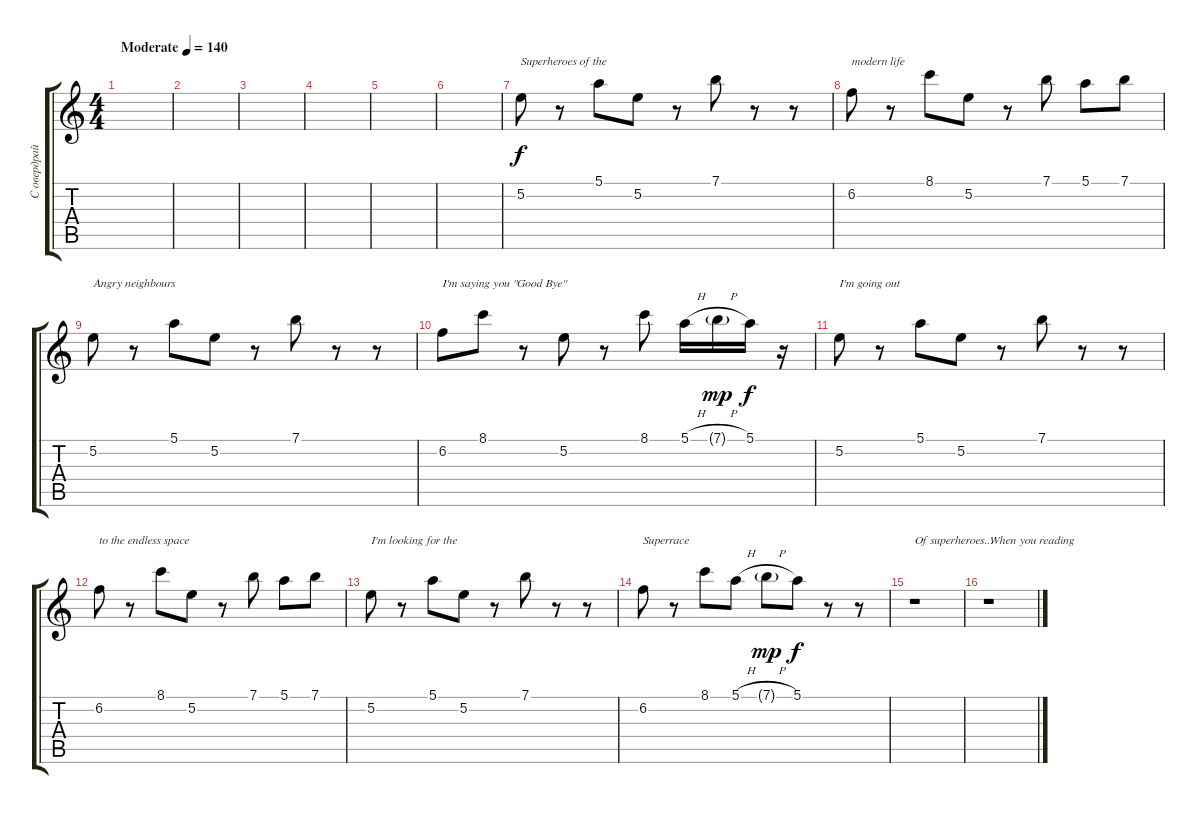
\track ("С овердрайвом соло" "С овердрай") {instrument overdrivenguitar}
\staff {score tabs}
\tuning (E4 B3 G3 D3 A2 E2) {hide}
\ts (4 4)
\tempo (140 "Moderate")
\clef g2
\ks c
|
|
|
|
|
|
5.2.8{txt "Superheroes of the"} r.8 5.1.8 5.2.8 r.8 7.1.8 r.8 r.8 |
6.2.8{txt "modern life"} r.8 8.1.8 5.2.8 r.8 7.1.8 5.1.8 7.1.8 |
5.2.8{txt "Angry neighbours"} r.8 5.1.8 5.2.8 r.8 7.1.8 r.8 r.8 |
6.2.8{txt "I'm saying you \"Good Bye\""} 8.1.8 r.8 5.2.8 r.8 8.1.8 5.1{h}.16 7.1{h g}.16{dy mp} 5.1.16{dy f} r.16 |
5.2.8{txt "I'm going out"} r.8 5.1.8 5.2.8 r.8 7.1.8 r.8 r.8 |
6.2.8{txt "to the endless space"} r.8 8.1.8 5.2.8 r.8 7.1.8 5.1.8 7.1.8 |
5.2.8{txt "I'm looking for the "} r.8 5.1.8 5.2.8 r.8 7.1.8 r.8 r.8 |
6.2.8{txt "Superrace"} r.8 8.1.8 5.1{h}.8 7.1{h g}.8{dy mp} 5.1.8{dy f} r.8 r.8 |
r.1{txt "Of superheroes..."} |
r.1{txt "When you reading "}
